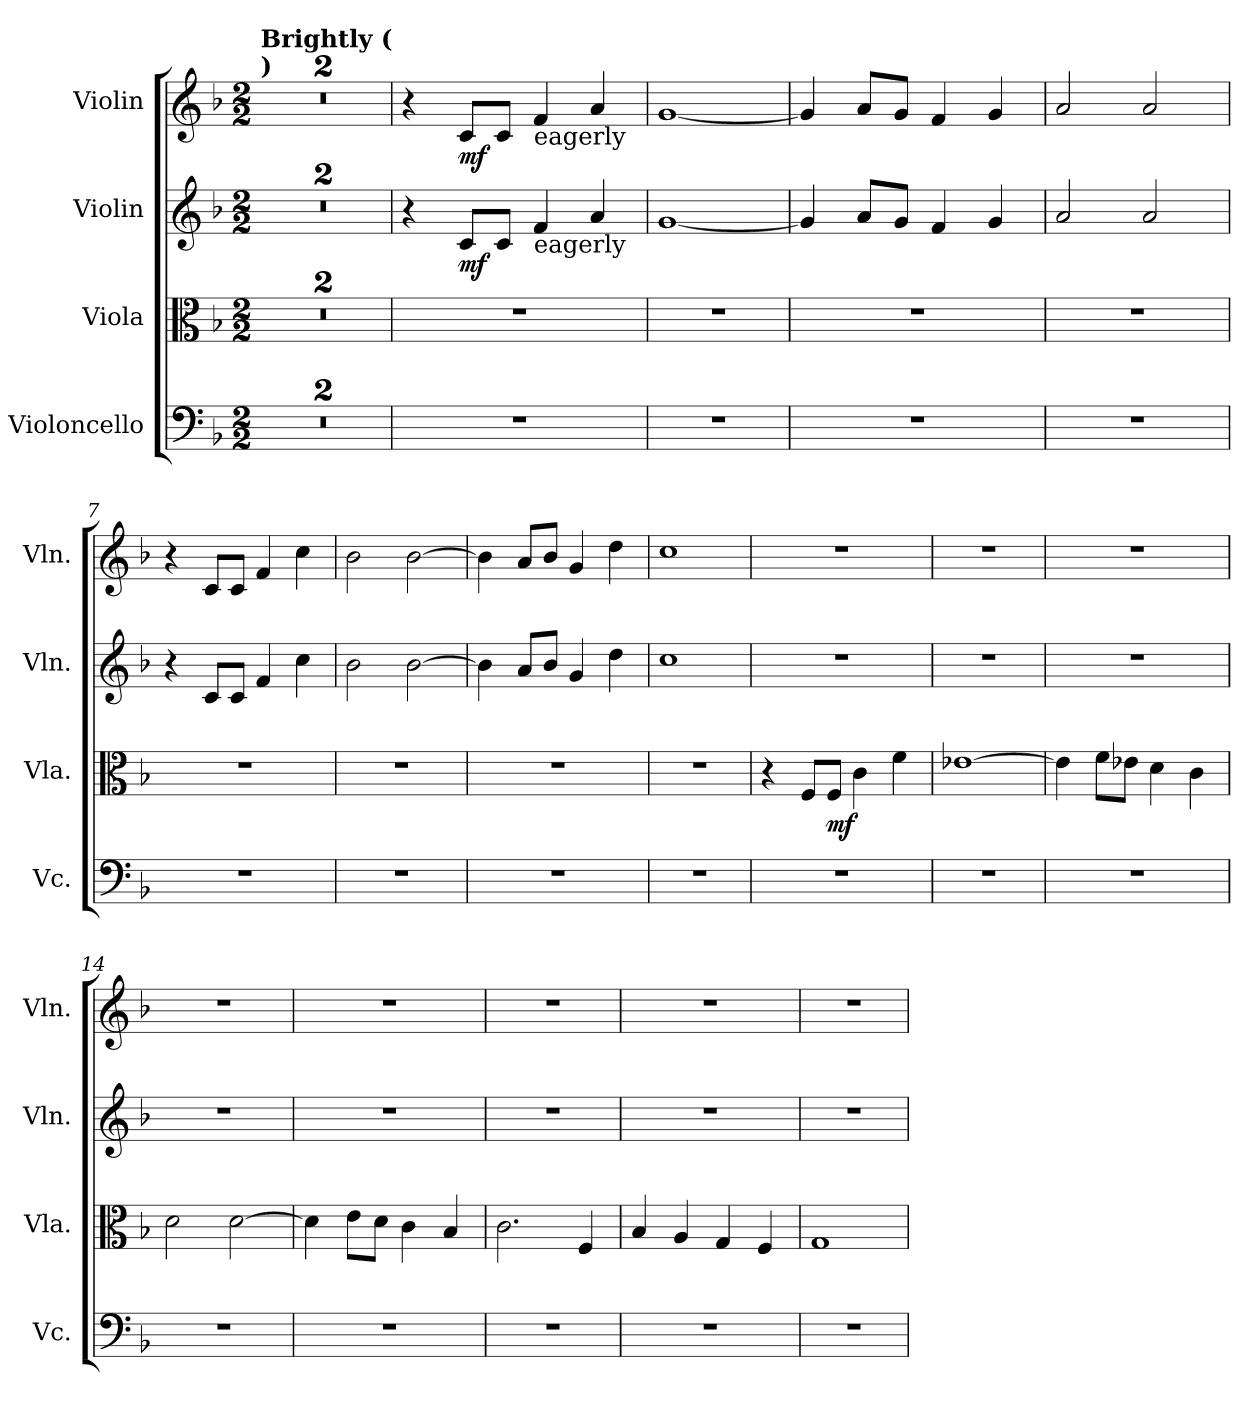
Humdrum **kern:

**kern	**kern	**dynam	**kern	**dynam	**kern	**dynam
*part4	*part3	*part3	*part2	*part2	*part1	*part1
*staff4	*staff3	*staff3	*staff2	*staff2	*staff1	*staff1
*I"Violoncello	*I"Viola	*	*I"Violin	*	*I"Violin	*
*I'Vc.	*I'Vla.	*	*I'Vln.	*	*I'Vln.	*
*clefF4	*clefC3	*	*clefG2	*	*clefG2	*
*k[b-]	*k[b-]	*	*k[b-]	*	*k[b-]	*
*M2/2	*M2/2	*	*M2/2	*	*M2/2	*
*MM138	*MM138	*	*MM138	*	*MM138	*
=1	=1	=1	=1	=1	=1	=1
!	!	!	!	!	!LO:TX:a:B:t=Brightly (	!
!	!	!	!	!	!LO:TX:a:B:t=)	!
1r	1r	.	1r	.	1r	.
=2	=2	=2	=2	=2	=2	=2
1r	1r	.	1r	.	1r	.
=3	=3	=3	=3	=3	=3	=3
1r	1r	.	4r	.	4r	.
!	!	!	!	!LO:DY:b	!	!LO:DY:b
.	.	.	8c/L	mf	8c/L	mf
.	.	.	8c/J	.	8c/J	.
!	!	!	!	!	!LO:TX:b:t=eagerly	!
!	!	!	!LO:TX:b:t=eagerly	!	!	!
.	.	.	4f/	.	4f/	.
.	.	.	4a/	.	4a/	.
=4	=4	=4	=4	=4	=4	=4
1r	1r	.	[1g	.	[1g	.
=5	=5	=5	=5	=5	=5	=5
1r	1r	.	4g/]	.	4g/]	.
.	.	.	8a/L	.	8a/L	.
.	.	.	8g/J	.	8g/J	.
.	.	.	4f/	.	4f/	.
.	.	.	4g/	.	4g/	.
=6	=6	=6	=6	=6	=6	=6
1r	1r	.	2a/	.	2a/	.
.	.	.	2a/	.	2a/	.
=7	=7	=7	=7	=7	=7	=7
1r	1r	.	4r	.	4r	.
.	.	.	8c/L	.	8c/L	.
.	.	.	8c/J	.	8c/J	.
.	.	.	4f/	.	4f/	.
.	.	.	4cc\	.	4cc\	.
=8	=8	=8	=8	=8	=8	=8
1r	1r	.	2b-\	.	2b-\	.
.	.	.	[2b-\	.	[2b-\	.
=9	=9	=9	=9	=9	=9	=9
1r	1r	.	4b-\]	.	4b-\]	.
.	.	.	8a/L	.	8a/L	.
.	.	.	8b-/J	.	8b-/J	.
.	.	.	4g/	.	4g/	.
.	.	.	4dd\	.	4dd\	.
=10	=10	=10	=10	=10	=10	=10
1r	1r	.	1cc	.	1cc	.
!!LO:LB:g=z
=11	=11	=11	=11	=11	=11	=11
1r	4r	.	1r	.	1r	.
.	8F/L	.	.	.	.	.
!	!	!LO:DY:b	!	!	!	!
.	8F/J	mf	.	.	.	.
.	4c\	.	.	.	.	.
.	4f\	.	.	.	.	.
=12	=12	=12	=12	=12	=12	=12
1r	[1e-X	.	1r	.	1r	.
=13	=13	=13	=13	=13	=13	=13
1r	4e-\]	.	1r	.	1r	.
.	8f\L	.	.	.	.	.
.	8e-X\J	.	.	.	.	.
.	4d\	.	.	.	.	.
.	4c\	.	.	.	.	.
=14	=14	=14	=14	=14	=14	=14
1r	2d\	.	1r	.	1r	.
.	[2d\	.	.	.	.	.
=15	=15	=15	=15	=15	=15	=15
1r	4d\]	.	1r	.	1r	.
.	8e\L	.	.	.	.	.
.	8d\J	.	.	.	.	.
.	4c\	.	.	.	.	.
.	4B-/	.	.	.	.	.
=16	=16	=16	=16	=16	=16	=16
1r	2.c\	.	1r	.	1r	.
.	4F/	.	.	.	.	.
=17	=17	=17	=17	=17	=17	=17
1r	4B-/	.	1r	.	1r	.
.	4A/	.	.	.	.	.
.	4G/	.	.	.	.	.
.	4F/	.	.	.	.	.
=18	=18	=18	=18	=18	=18	=18
1r	1G	.	1r	.	1r	.
=	=	=	=	=	=	=
*-	*-	*-	*-	*-	*-	*-
